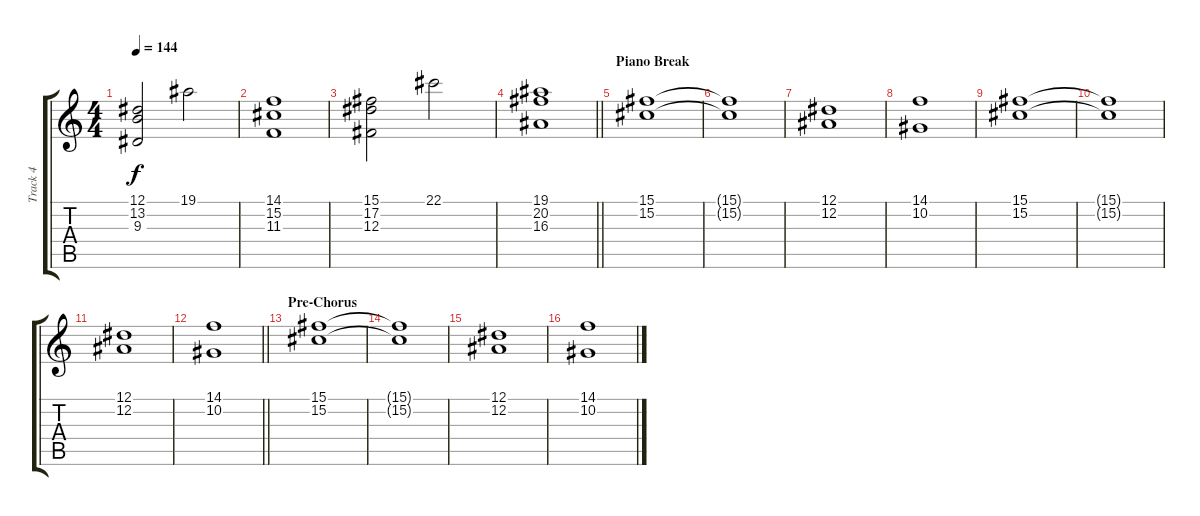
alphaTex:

\track ("Track 4" "Track 4") {instrument synthstrings2}
\staff {score tabs}
\tuning (Eb4 Bb3 Gb3 Db3 Ab2 Eb2) {hide}
\ts (4 4)
\tempo 144
\clef g2
\ks c
(12.1 13.2 9.3).2{dy f} 19.1.2 |
(14.1 15.2 11.3).1 |
(15.1 17.2 12.3).2 22.1.2 |
\barLineRight lightlight
(19.1 20.2 16.3).1 |
\section ("" "Piano Break")
(15.1 15.2).1 |
(15.1{t} 15.2{t}).1 |
(12.1 12.2).1 |
(14.1 10.2).1 |
(15.1 15.2).1 |
(15.1{t} 15.2{t}).1 |
(12.1 12.2).1 |
\barLineRight lightlight
(14.1 10.2).1 |
\section ("" "Pre-Chorus")
(15.1 15.2).1 |
(15.1{t} 15.2{t}).1 |
(12.1 12.2).1 |
(14.1 10.2).1
